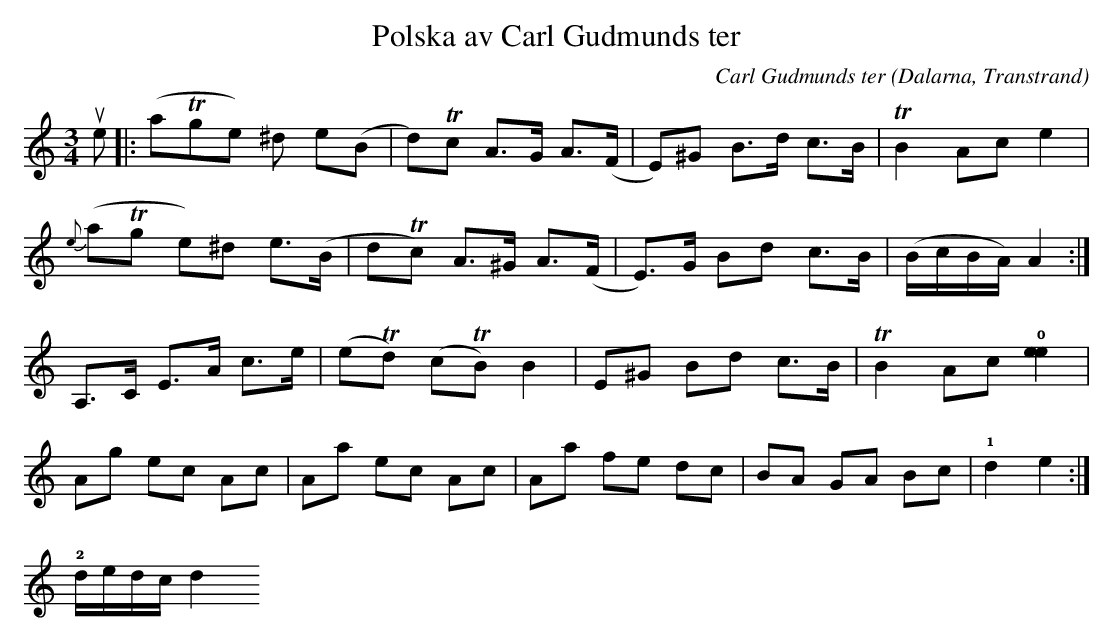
X:1
T:Polska av Carl Gudmunds ter
C:Carl Gudmunds ter
O:Dalarna, Transtrand
M:3/4
L:1/8
K:Am
ue|:(aTge) ^d e(B|d)Tc A>G A>(F|E)^G B>d c>B | TB2 Ac e2|
{e}(aTg e)^d e>(B|dTc) A>^G A>(F|E)>G Bd c>B | (B/c/B/A/) A2 :|
A,>C E>A c>e|(eTd) (cTB) B2 | E^G Bd c>B | TB2 Ac !0! [e2e2]|
Ag ec Ac | Aa ec Ac | Aa fe dc| BA GA Bc | !1! d2 e2 :|
!2! d/e/d/c/ d2
